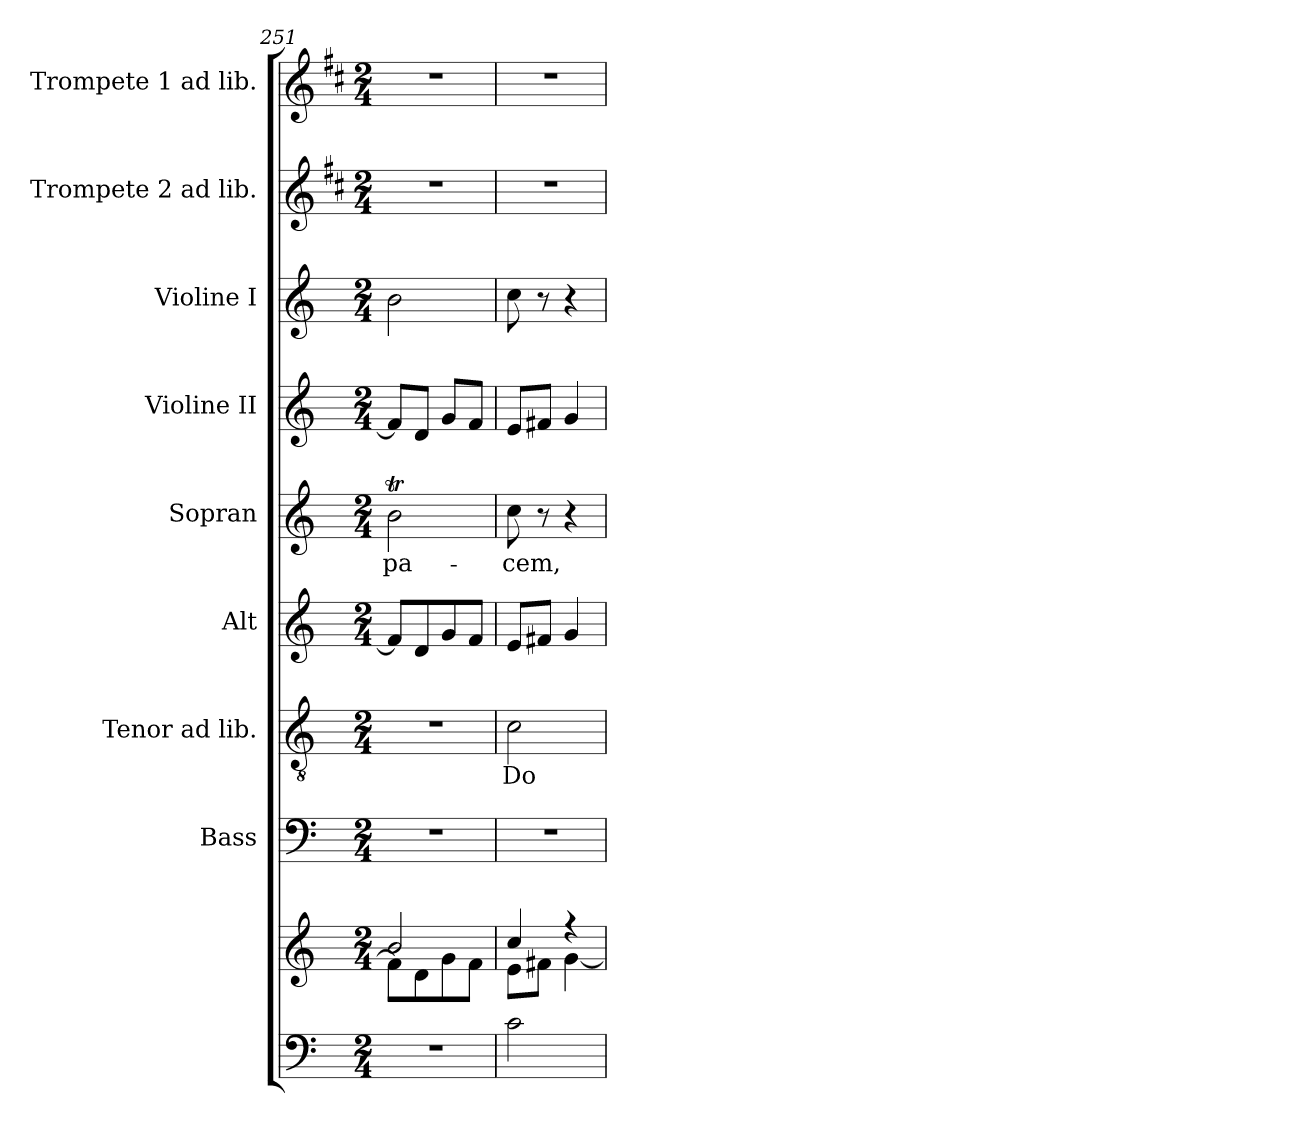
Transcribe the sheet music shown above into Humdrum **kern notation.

**kern	**kern	**kern	**kern	**text	**kern	**kern	**text	**kern	**kern	**kern	**kern
*part9	*part9	*part8	*part7	*part7	*part6	*part5	*part5	*part4	*part3	*part2	*part1
*staff10	*staff9	*staff8	*staff7	*staff7	*staff6	*staff5	*staff5	*staff4	*staff3	*staff2	*staff1
*	*	*I"Bass	*I"Tenor ad lib.	*	*I"Alt	*I"Sopran	*	*I"Violine II	*I"Violine I	*I"Trompete 2 ad lib.	*I"Trompete 1 ad lib.
*	*	*I'B.	*I'T.	*	*I'A.	*I'S.	*	*I'Vl. II	*I'Vl. I	*I'Trp. 2	*I'Trp. 1
*clefF4	*clefG2	*clefF4	*clefGv2	*	*clefG2	*clefG2	*	*clefG2	*clefG2	*clefG2	*clefG2
*	*	*	*	*	*	*	*	*	*	*ITrd1c2	*ITrd1c2
*k[]	*k[]	*k[]	*k[]	*	*k[]	*k[]	*	*k[]	*k[]	*k[]	*k[]
*C:	*C:	*C:	*C:	*	*C:	*C:	*	*C:	*C:	*C:	*C:
*M2/4	*M2/4	*M2/4	*M2/4	*	*M2/4	*M2/4	*	*M2/4	*M2/4	*M2/4	*M2/4
=251	=251	=251	=251	=251	=251	=251	=251	=251	=251	=251	=251
*	*^	*	*	*	*	*	*	*	*	*	*
!	!	!	!	!	!	!	!	!LO:LY:b	!	!	!	!
2r	2b/	8f\L]	2r	2r	.	8f/L]	2bt\	pa-	8f/L]	2b\	2r	2r
.	.	8d\	.	.	.	8d/	.	.	8d/J	.	.	.
.	.	8g\	.	.	.	8g/	.	.	8g/L	.	.	.
.	.	8f\J	.	.	.	8f/J	.	.	8f/J	.	.	.
=252	=252	=252	=252	=252	=252	=252	=252	=252	=252	=252	=252	=252
!	!	!	!	!	!LO:LY:b	!	!	!LO:LY:b	!	!	!	!
2c\	4cc/	8e\L	2r	2c\	Do-	8e/L	8cc\	-cem,	8e/L	8cc\	2r	2r
.	.	8f#X\J	.	.	.	8f#X/J	8r	.	8f#X/J	8r	.	.
.	4ree	[<4g\	.	.	.	4g/	4r	.	4g/	4r	.	.
*	*v	*v	*	*	*	*	*	*	*	*	*	*
=	=	=	=	=	=	=	=	=	=	=	=
*-	*-	*-	*-	*-	*-	*-	*-	*-	*-	*-	*-
